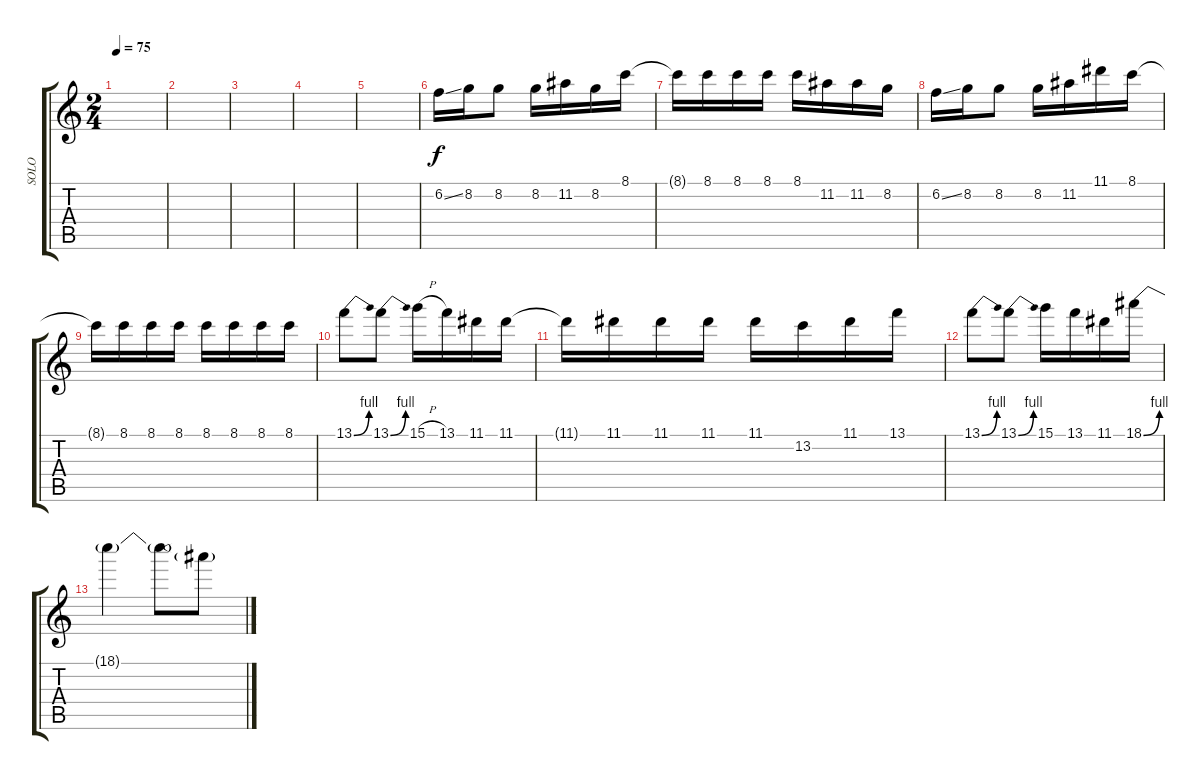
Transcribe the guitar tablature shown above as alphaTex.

\track ("SOLO" "SOLO") {instrument overdrivenguitar}
\staff {score tabs}
\tuning (E4 B3 G3 D3 A2 E2) {hide}
\ts (2 4)
\tempo 75
\clef g2
\ks c
|
|
|
|
|
6.2{ss}.16 8.2.16 8.2.8 8.2.16 11.2.16 8.2.16 8.1.16 |
8.1{t}.16 8.1.16 8.1.16 8.1.16 8.1.16 11.2.16 11.2.16 8.2.16 |
6.2{ss}.16 8.2.16 8.2.8 8.2.16 11.2.16 11.1.16 8.1.16 |
8.1{t}.16 8.1.16 8.1.16 8.1.16 8.1.16 8.1.16 8.1.16 8.1.16 |
13.1{be (bend 0 0 60 4)}.8 13.1{be (bend 0 0 60 4)}.8 15.1{h}.16 13.1.16 11.1.16 11.1.16 |
11.1{t}.16 11.1.16 11.1.16 11.1.16 11.1.16 13.2.16 11.1.16 13.1.16 |
13.1{be (bend 0 0 60 4)}.8 13.1{be (bend 0 0 60 4)}.8 15.1.16 13.1.16 11.1.16 18.1{be (bend 0 0 60 4)}.16 |
18.1{t}.4 18.1{t}.8 18.1{t}.8
